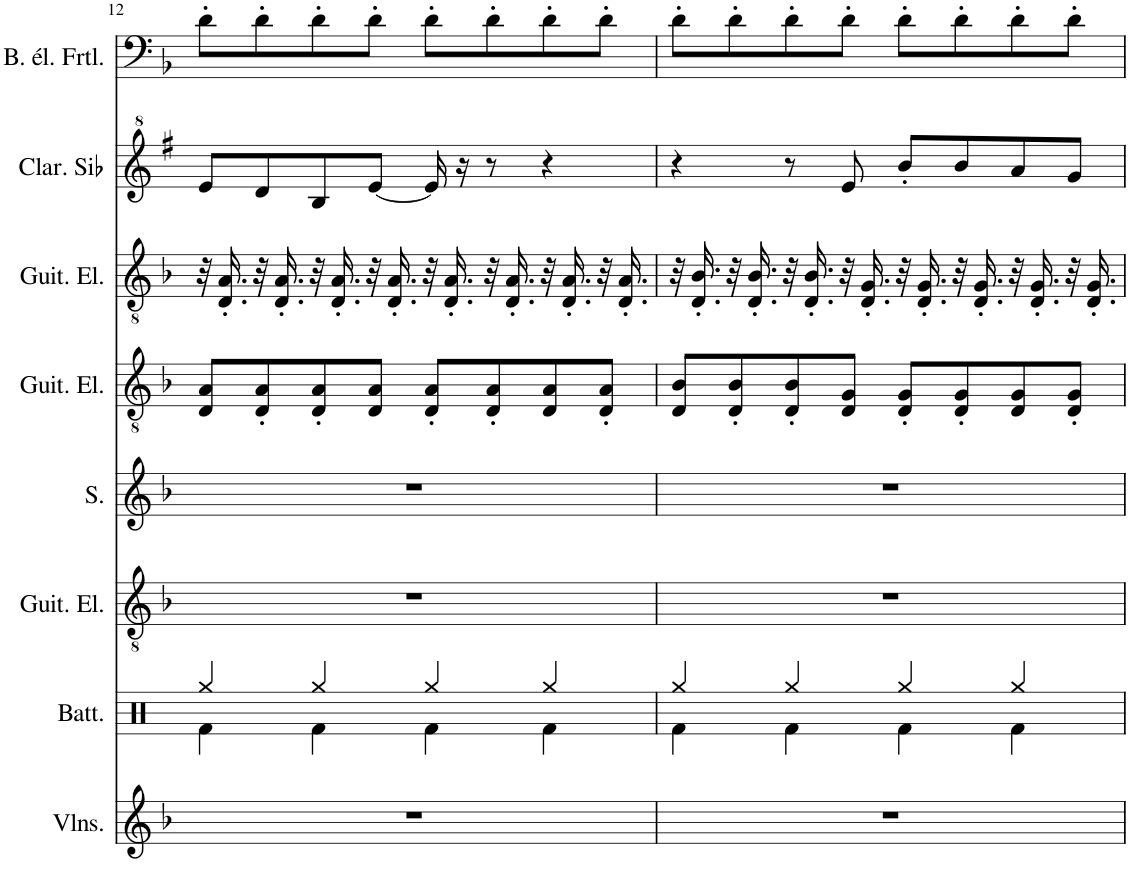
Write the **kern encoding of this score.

**kern	**kern	**kern	**kern	**kern	**kern	**kern	**kern
*part8	*part7	*part6	*part5	*part4	*part3	*part2	*part1
*staff8	*staff7	*staff6	*staff5	*staff4	*staff3	*staff2	*staff1
*I"Violons	*I"Batterie	*I"Guitare électrique	*I"Soprano	*I"Guitare électrique	*I"Guitare électrique	*I"Clarinette en Sib	*I"Basse électrique fretless
*I'Vlns.	*I'Batt.	*I'Guit. El.	*I'S.	*I'Guit. El.	*I'Guit. El.	*I'Clar. Sib	*I'B. él. Frtl.
!!LO:PB:g=z
*clefG2	*clefX	*clefGv2	*clefG2	*clefGv2	*clefGv2	*clefG^2	*clefF4
*	*	*	*	*	*	*Trd1c2	*Trd7c12
*k[b-]	*k[]	*k[b-]	*k[b-]	*k[b-]	*k[b-]	*k[f#]	*k[b-]
*M4/4	*M4/4	*M4/4	*M4/4	*M4/4	*M4/4	*M4/4	*M4/4
=12	=12	=12	=12	=12	=12	=12	=12
*	*^	*	*	*	*	*	*
1r	4Rgg/	4Rf\	1r	1r	8D/ 8A/L	32r	8ee/L	8d'\L
.	.	.	.	.	.	16.D/' 16.A/'	.	.
.	.	.	.	.	8D/' 8A/'	32r	8dd/	8d'\
.	.	.	.	.	.	16.D/' 16.A/'	.	.
.	4Rgg/	4Rf\	.	.	8D/' 8A/'	32r	8b/	8d'\
.	.	.	.	.	.	16.D/' 16.A/'	.	.
.	.	.	.	.	8D/ 8A/J	32r	[8ee/J	8d'\J
.	.	.	.	.	.	16.D/' 16.A/'	.	.
.	4Rgg/	4Rf\	.	.	8D/' 8A/'L	32r	16ee/]	8d'\L
.	.	.	.	.	.	16.D/' 16.A/'	.	.
.	.	.	.	.	.	.	16r	.
.	.	.	.	.	8D/' 8A/'	32r	8r	8d'\
.	.	.	.	.	.	16.D/' 16.A/'	.	.
.	4Rgg/	4Rf\	.	.	8D/ 8A/	32r	4r	8d'\
.	.	.	.	.	.	16.D/' 16.A/'	.	.
.	.	.	.	.	8D/' 8A/'J	32r	.	8d'\J
.	.	.	.	.	.	16.D/' 16.A/'	.	.
=13	=13	=13	=13	=13	=13	=13	=13	=13
1r	4Rgg/	4Rf\	1r	1r	8D/ 8B-/L	32r	4r	8d'\L
.	.	.	.	.	.	16.D/' 16.B-/'	.	.
.	.	.	.	.	8D/' 8B-/'	32r	.	8d'\
.	.	.	.	.	.	16.D/' 16.B-/'	.	.
.	4Rgg/	4Rf\	.	.	8D/' 8B-/'	32r	8r	8d'\
.	.	.	.	.	.	16.D/' 16.B-/'	.	.
.	.	.	.	.	8D/ 8G/J	32r	8ee/	8d'\J
.	.	.	.	.	.	16.D/' 16.G/'	.	.
.	4Rgg/	4Rf\	.	.	8D/' 8G/'L	32r	8bb'/L	8d'\L
.	.	.	.	.	.	16.D/' 16.G/'	.	.
.	.	.	.	.	8D/' 8G/'	32r	8bb/	8d'\
.	.	.	.	.	.	16.D/' 16.G/'	.	.
.	4Rgg/	4Rf\	.	.	8D/ 8G/	32r	8aa/	8d'\
.	.	.	.	.	.	16.D/' 16.G/'	.	.
.	.	.	.	.	8D/' 8G/'J	32r	8gg/J	8d'\J
.	.	.	.	.	.	16.D/' 16.G/'	.	.
*	*v	*v	*	*	*	*	*	*
=	=	=	=	=	=	=	=
*-	*-	*-	*-	*-	*-	*-	*-
